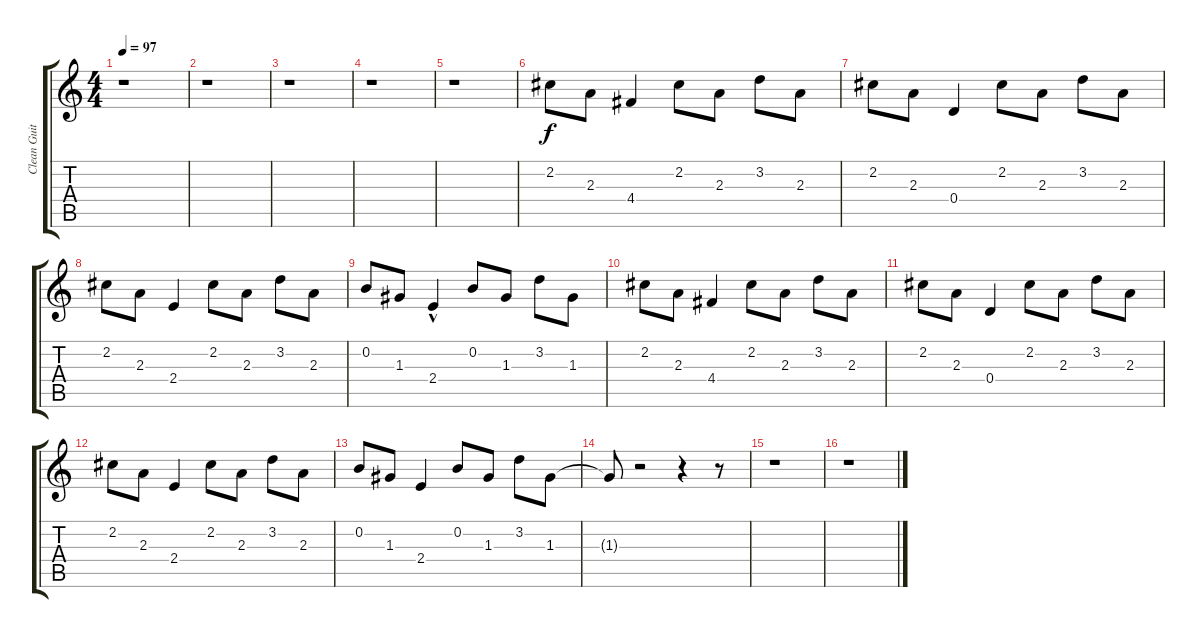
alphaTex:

\track ("Clean Guitar" "Clean Guit") {instrument electricguitarclean}
\staff {score tabs}
\tuning (E4 B3 G3 D3 A2 E2) {hide}
\ts (4 4)
\tempo 97
\clef g2
\ks c
r.1{dy f} |
r.1 |
r.1 |
r.1 |
r.1 |
2.2.8 2.3.8 4.4.4 2.2.8 2.3.8 3.2.8 2.3.8 |
2.2.8 2.3.8 0.4.4 2.2.8 2.3.8 3.2.8 2.3.8 |
2.2.8 2.3.8 2.4.4 2.2.8 2.3.8 3.2.8 2.3.8 |
0.2.8 1.3.8 2.4{hac}.4 0.2.8 1.3.8 3.2.8 1.3.8 |
2.2.8 2.3.8 4.4.4 2.2.8 2.3.8 3.2.8 2.3.8 |
2.2.8 2.3.8 0.4.4 2.2.8 2.3.8 3.2.8 2.3.8 |
2.2.8 2.3.8 2.4.4 2.2.8 2.3.8 3.2.8 2.3.8 |
0.2.8 1.3.8 2.4.4 0.2.8 1.3.8 3.2.8 1.3.8 |
1.3{t}.8 r.2 r.4 r.8 |
r.1 |
r.1
